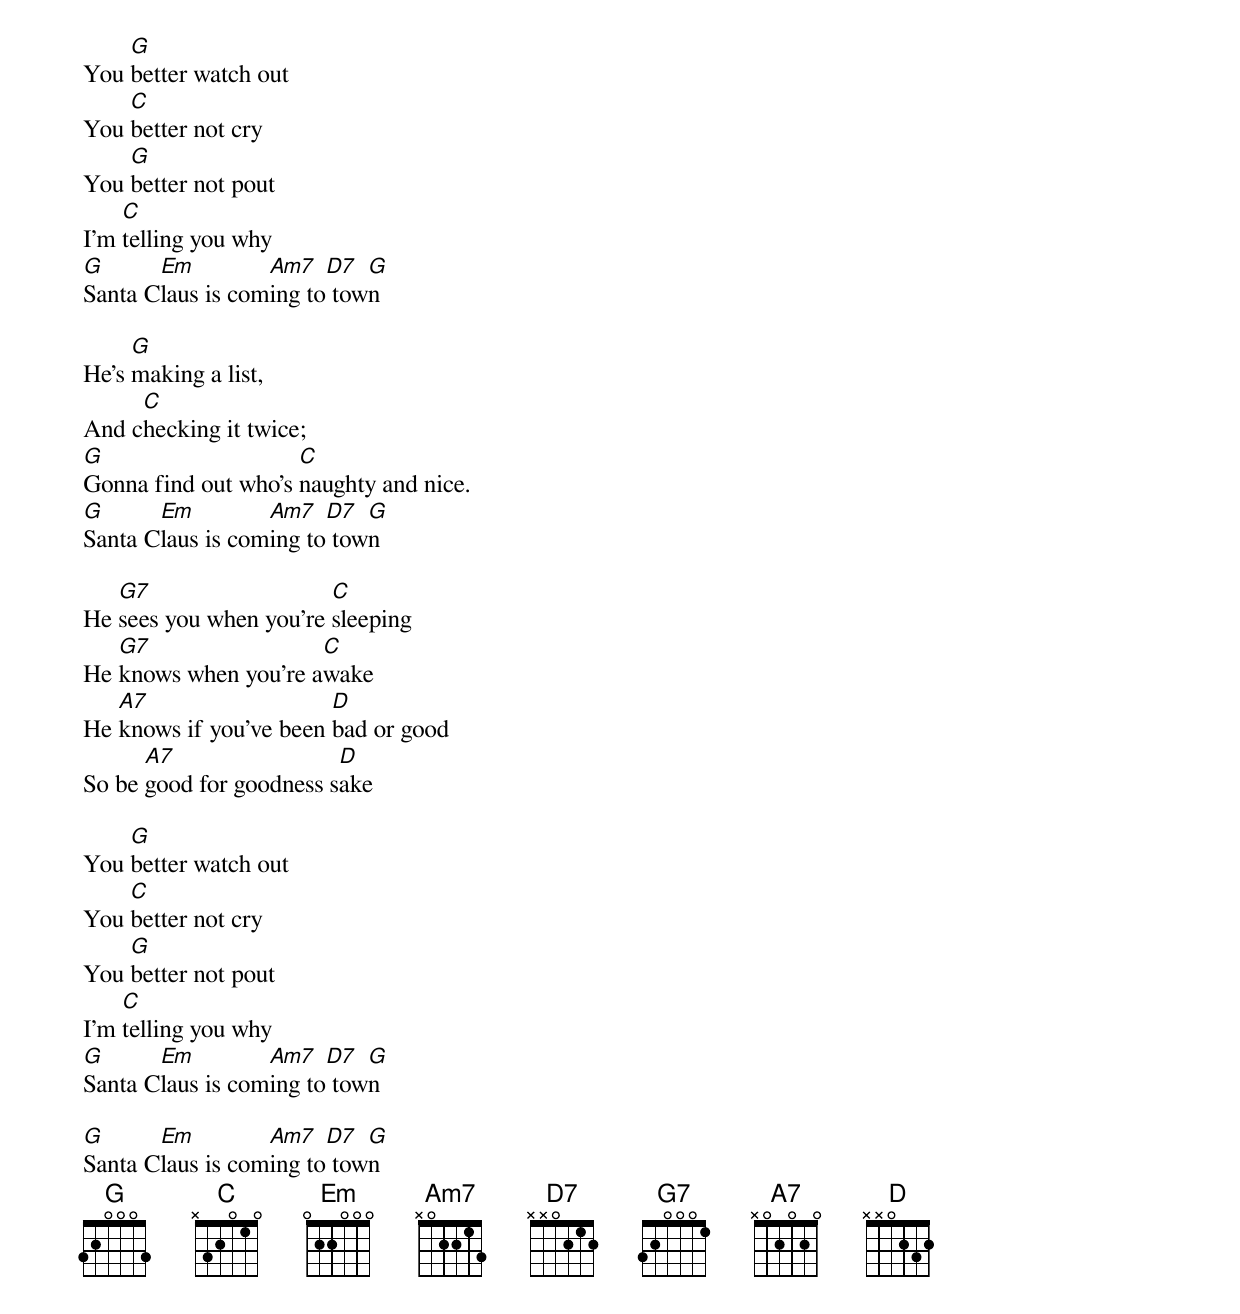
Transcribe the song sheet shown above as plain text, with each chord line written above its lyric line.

    G
You better watch out
    C
You better not cry
    G
You better not pout
    C
I'm telling you why
G      Em         Am7   D7  G
Santa Claus is coming to town

     G
He's making a list,
     C
And checking it twice;
G                    C
Gonna find out who's naughty and nice.
G      Em         Am7   D7  G
Santa Claus is coming to town

   G7                   C
He sees you when you're sleeping
   G7                 C
He knows when you're awake
   A7                   D
He knows if you've been bad or good
      A7                 D
So be good for goodness sake

    G
You better watch out
    C
You better not cry
    G
You better not pout
    C
I'm telling you why
G      Em         Am7   D7  G
Santa Claus is coming to town

G      Em         Am7   D7  G
Santa Claus is coming to town
